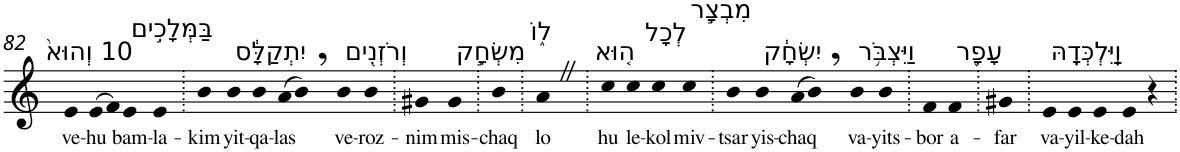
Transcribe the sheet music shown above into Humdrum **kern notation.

**kern	**text
*part1	*part1
*staff1	*staff1
*I"Piano	*
*I'Pno	*
!!LO:PB:g=z
*clefG2	*
*k[]	*
=82	=82
!LO:TX:a:t=10 וְהוּא֙	!
!	!LO:LY:b
4e	ve-
!	!LO:LY:b
(>8e	-hu
8f)	.
!LO:TX:a:t=בַּמְּלָכִ֣ים	!
!	!LO:LY:b
4e	bam-
!	!LO:LY:b
4e	-la-
=83.	=83.
!	!LO:LY:b
4b	-kim
!LO:TX:a:t=יִתְקַלָּ֔ס	!
!	!LO:LY:b
4b	yit-
!	!LO:LY:b
4b	-qa-
!	!LO:LY:b
(>8a	-las
8b,)	.
!LO:TX:a:t=וְרֹזְנִ֖ים	!
!	!LO:LY:b
4b	ve-
!	!LO:LY:b
4b	-roz-
=84.	=84.
!	!LO:LY:b
4g#X	-nim
!LO:TX:a:t=מִשְׂחָ֣ק	!
!	!LO:LY:b
4g#	mis-
=85.	=85.
!	!LO:LY:b
4b	-chaq
=86.	=86.
!LO:TX:a:t=ל֑וֹ	!
!	!LO:LY:b
4aZ	lo
=87.	=87.
!LO:TX:a:t=ה֚וּא	!
!	!LO:LY:b
4cc	hu
!LO:TX:a:t=לְכָל	!
!	!LO:LY:b
4cc	le-
!	!LO:LY:b
4cc	-kol
!LO:TX:a:t=מִבְצָ֣ר	!
!	!LO:LY:b
4cc	miv-
=88.	=88.
!	!LO:LY:b
4b	-tsar
!LO:TX:a:t=יִשְׂחָ֔ק	!
!	!LO:LY:b
4b	yis-
!	!LO:LY:b
(>8a	-chaq
8b,)	.
!LO:TX:a:t=וַיִּצְבֹּ֥ר	!
!	!LO:LY:b
4b	va-
!	!LO:LY:b
4b	-yits-
=89.	=89.
!	!LO:LY:b
4f	-bor
!LO:TX:a:t=עָפָ֖ר	!
!	!LO:LY:b
4f	a-
=90.	=90.
!	!LO:LY:b
4g#X	-far
=91.	=91.
!LO:TX:a:t=וַֽיִּלְכְּדָֽהּ	!
!	!LO:LY:b
4e	va-
!	!LO:LY:b
4e	-yil-
!	!LO:LY:b
4e	-ke-
!	!LO:LY:b
4e	-dah
4r	.
=.	=.
*-	*-
